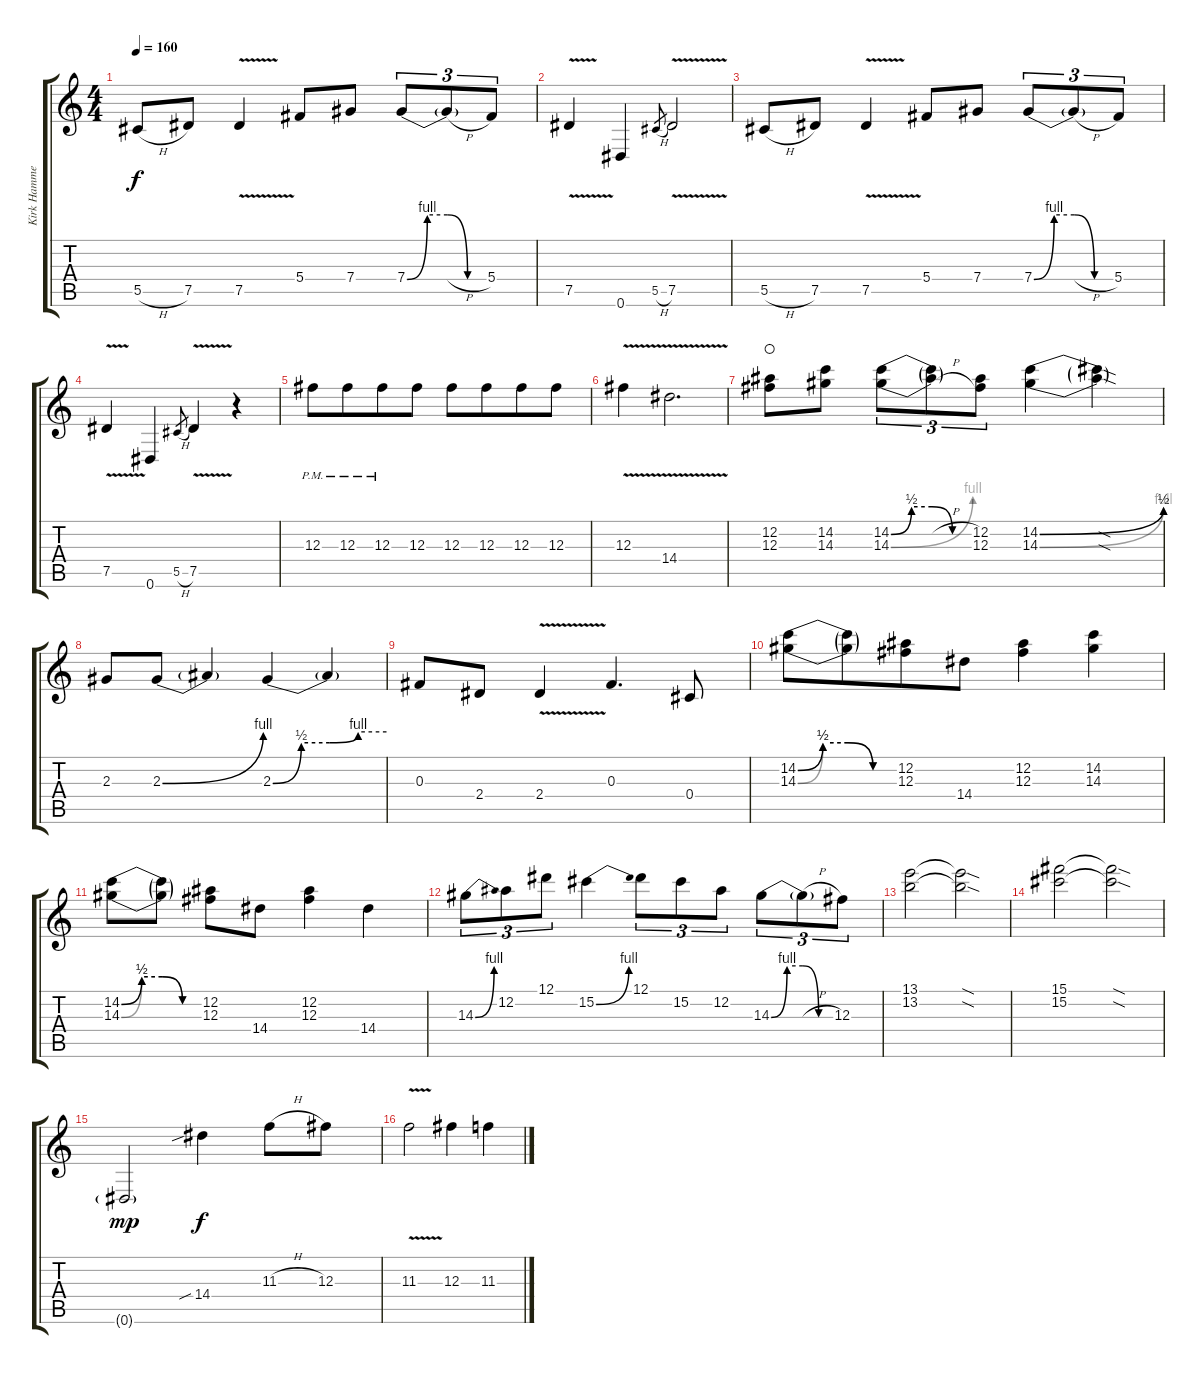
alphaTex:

\track ("Kirk Hammet" "Kirk Hamme") {instrument overdrivenguitar}
\staff {score tabs}
\tuning (Eb4 Bb3 Gb3 Db3 Ab2 Eb2) {hide}
\ts (4 4)
\tempo 160
\clef g2
\ks c
5.5{h}.8{dy f} 7.5.8 7.5{v}.4 5.4.8 7.4.8 7.4{be (custom 0 0 15 4 30 4 45 0 60 0)}.8{tu (3 2)} 7.4{h t}.8{tu (3 2)} 5.4.8{tu (3 2)} |
7.5{v}.4 0.6.4 5.5{h}.8{gr} 7.5{v}.2 |
5.5{h}.8 7.5.8 7.5{v}.4 5.4.8 7.4.8 7.4{be (custom 0 0 15 4 30 4 45 0 60 0)}.8{tu (3 2)} 7.4{h t}.8{tu (3 2)} 5.4.8{tu (3 2)} |
7.5{v}.4 0.6.4 5.5{h}.8{gr} 7.5{v}.4 r.4 |
12.3{pm}.8{volume 16} 12.3{pm}.8{beam merge} 12.3{pm}.8 12.3.8 12.3.8 12.3.8{beam merge} 12.3.8 12.3.8 |
12.3{v}.4 14.4{v}.2{d} |
(12.2 12.3).8{waho} (14.2 14.3).8 (14.2{be (custom 0 0 15 2 30 2 45 0 60 0)} 14.3{be (bend 0 0 60 4)}).8{tu (3 2)} (14.2{h t} 14.3{h t}).8{tu (3 2)} (12.2 12.3).8{tu (3 2)} (14.2{be (bend 0 0 60 2)} 14.3{be (bend 0 0 60 4)}).4 (14.2{sod t} 14.3{sod t}).4 |
2.3.8 2.3{be (bend 0 0 60 4)}.8 2.3{t}.4 2.3{be (custom 0 0 15 2 30 2 45 4 60 4)}.4 2.3{t}.4 |
0.3.8 2.4.8 2.4{v}.4 0.3.4{d} 0.4.8 |
(14.2{be (custom 0 0 15 2 30 2 45 0 60 0)} 14.3{be (custom 0 0 15 2 30 2 45 0 60 0)}).8 (14.2{t} 14.3{t}).8{beam merge} (12.2 12.3).8 14.4.8 (12.2 12.3).4 (14.2 14.3).4 |
(14.2{be (custom 0 0 15 2 30 2 45 0 60 0)} 14.3{be (custom 0 0 15 2 30 2 45 0 60 0)}).8 (14.2{t} 14.3{t}).8 (12.2 12.3).8 14.4.8 (12.2 12.3).4 14.4.4 |
14.3{be (bend 0 0 60 4)}.8{tu (3 2)} 12.2.8{tu (3 2)} 12.1.8{tu (3 2)} 15.2{be (bend 0 0 60 4)}.4 12.1.8{tu (3 2)} 15.2.8{tu (3 2)} 12.2.8{tu (3 2)} 14.3{be (custom 0 0 15 4 30 4 45 0 60 0)}.8{tu (3 2)} 14.3{h t}.8{tu (3 2)} 12.3.8{tu (3 2)} |
(13.1 13.2).2 (13.1{sod t} 13.2{sod t}).2 |
(15.1 15.2).2 (15.1{sod t} 15.2{sod t}).2 |
0.6{g}.2{dy mp} 14.4{sib}.4{dy f} 11.3{h}.8 12.3.8 |
11.3{v}.2 12.3.4 11.3.4
